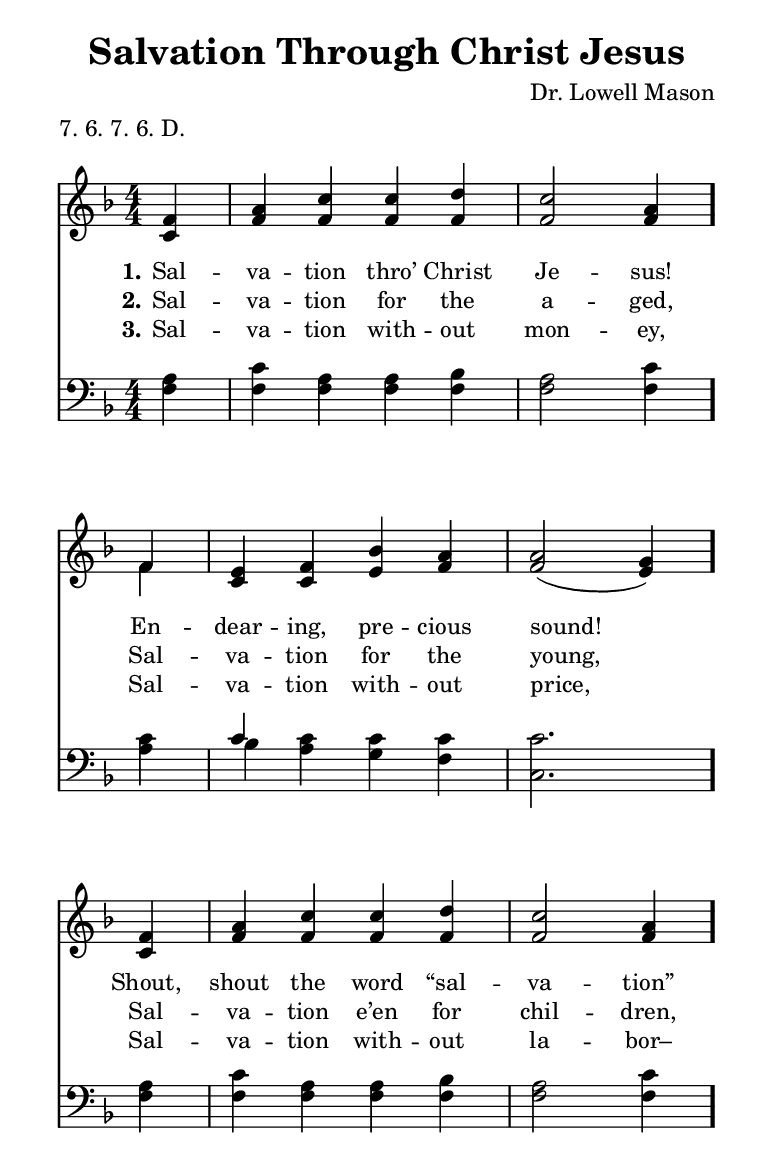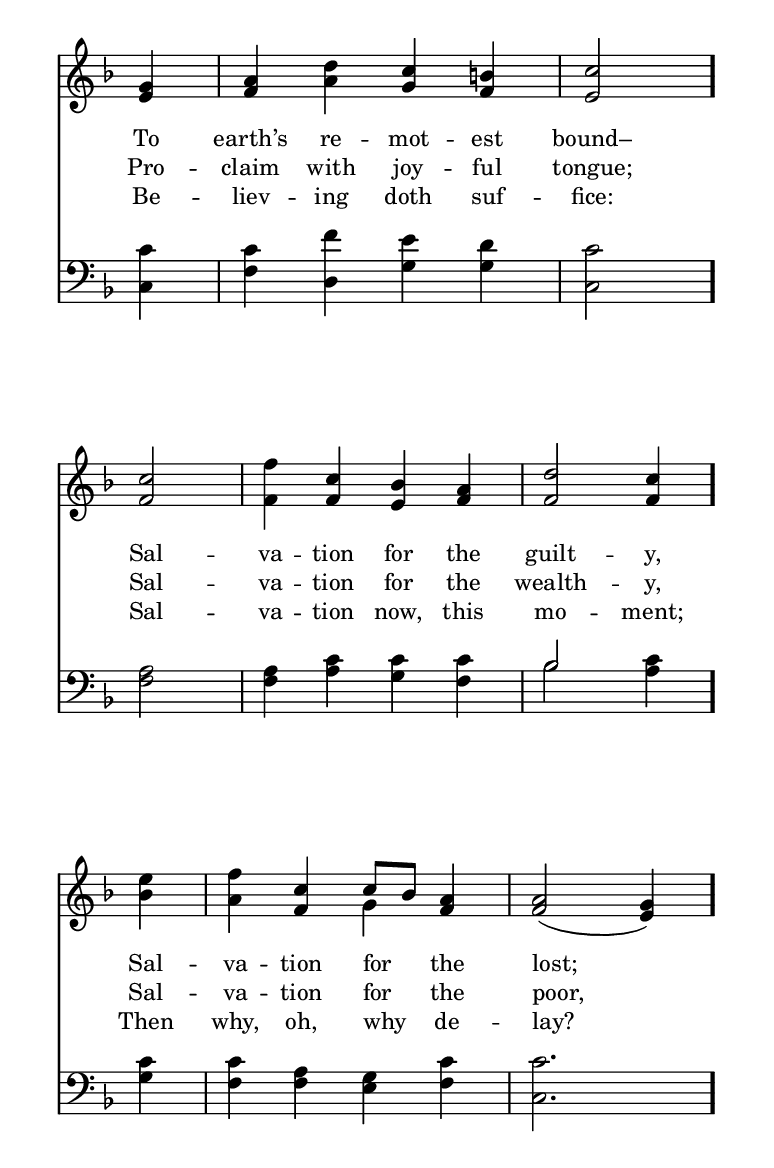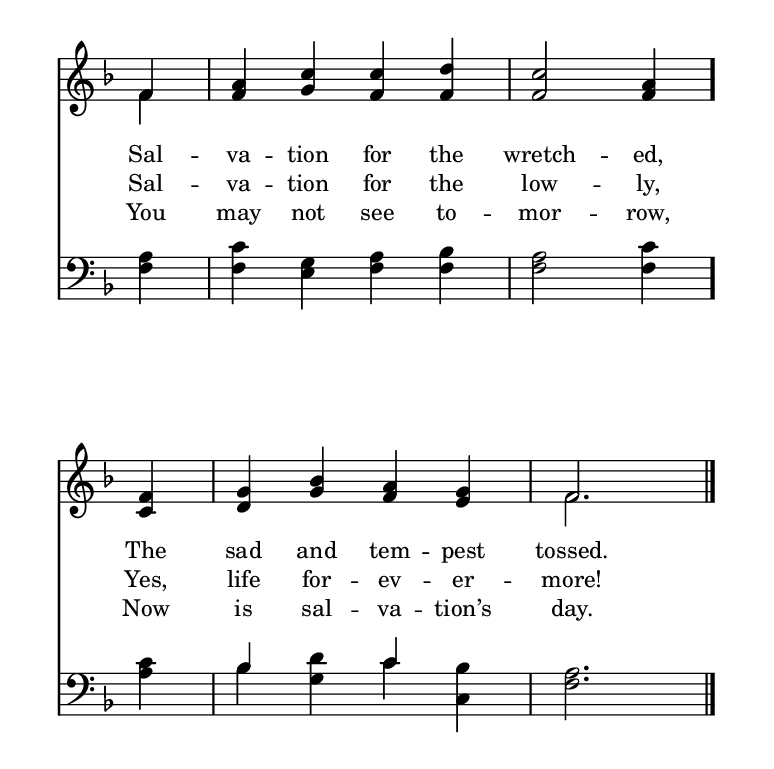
\include "common/global.ily"
\paper {
  \include "common/paper.ily"
  %ragged-bottom = ##t
  %ragged-last-bottom = ##t
  %systems-per-page = ##f
  %page-count = ##f
}

\header{
  %gospel
  hymnnumber = "34"
  title = "Salvation Through Christ Jesus"
  tunename = "Missionary"
  meter = "7. 6. 7. 6. D."
  %poet = ""
  composer = "Dr. Lowell Mason"
  %copyright = ""
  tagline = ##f
}

% for fermata in MIDI
ta = { \tempo 4=90 }
tb = { \tempo 4=45 }

patternAA = { c4 | c4 c4 c4 c4 | c2 c4 }
patternAB = { c2 | c4 c4 c4 c4 | c2 c4 }

patternBA = { c4 | c4 c4 c4 c4 | c2( c4) }
patternBB = { c4 | c4 c4 c4 c4 | c2. }
patternBC = { c4 | c4 c4 c8[ c8] c4 | c2( c4) }
patternBD = { c4 | c4 c4 c4 c4 | c2 }

global = {
  \include "common/overrides.ily"
  \override Staff.TimeSignature.style = #'numbered
  \time 4/4
  \override Score.MetronomeMark.transparent = ##t % hide all fermata changes too
  \ta
  \key f \major
  \partial 4
  \autoBeamOff
}

notesSoprano = {
\global
\relative c' {

  \changePitch \patternAA { f | a c c d     | c a }
  \changePitch \patternBA { f | e f bes a   | a g }
  \changePitch \patternAA { f | a c c d     | c a }
  \changePitch \patternBD { g | a d c b     | c   }

  \changePitch \patternAB { c | f c bes a   | d c }
  \changePitch \patternBC { e | f c c bes a | a g }
  \changePitch \patternAA { f | a c c d     | c a }
  \changePitch \patternBB { f | g bes a g   | f   }

  \bar "|."

}
}

notesAlto = {
\global
\relative e' {

  \changePitch \patternAA { c   | f f f f | f f }
  \changePitch \patternBA { f   | c c e f | f e }
  \changePitch \patternAA { c   | f f f f | f f }
  \changePitch \patternBD { e   | f a g f | e   }

  \changePitch \patternAB { f   | f f e f | f f }
  \changePitch \patternBA { bes | a f g f | f e }
  \changePitch \patternAA { f   | f g f f | f f }
  \changePitch \patternBB { c   | d g f e | f   }

}
}

notesTenor = {
\global
\relative a {

  \changePitch \patternAA { a | c a a bes   | a c   }
  \changePitch \patternBB { c | c c c c     | c     }
  \changePitch \patternAA { a | c a a bes   | a c   }
  \changePitch \patternBD { c | c f e d     | c     }

  \changePitch \patternAB { a | a c c c     | bes c }
  \changePitch \patternBB { c | c a g c     | c     }
  \changePitch \patternAA { a | c g a bes   | a c   }
  \changePitch \patternBB { c | bes d c bes | a     }

}
}

notesBass = {
\global
\relative f {

  \changePitch \patternAA { f | f f f f    | f f   }
  \changePitch \patternBB { a | bes a g f  | c     }
  \changePitch \patternAA { f | f f f f    | f f   }
  \changePitch \patternBD { c | f d g g    | c,    }

  \changePitch \patternAB { f | f a g f    | bes a }
  \changePitch \patternBB { g | f f e f    | c     }
  \changePitch \patternAA { f | f e f f    | f f   }
  \changePitch \patternBB { a | bes g c c, | f     }

}
}

wordsA = \lyricmode {
\set stanza = "1."

Sal -- va -- tion thro’ Christ Je -- sus! \bar "."
En -- dear -- ing, pre -- cious sound! \bar "." \break
Shout, shout the word “sal -- va -- tion” \bar "."
To earth’s re -- mot -- est bound– \bar "." \break
Sal -- va -- tion for the guilt -- y, \bar "."
Sal -- va -- tion for the lost; \bar "." \break
Sal -- va -- tion for the wretch -- ed, \bar "."
The sad and tem -- pest tossed. \bar "." \break

}

wordsB = \lyricmode {
\set stanza = "2."

Sal -- va -- tion for the a -- ged,
Sal -- va -- tion for the young,
Sal -- va -- tion e’en for chil -- dren,
Pro -- claim with joy -- ful tongue;
Sal -- va -- tion for the wealth -- y,
Sal -- va -- tion for the poor,
Sal -- va -- tion for the low -- ly,
Yes, life for -- ev -- er -- more!

}

wordsC = \lyricmode {
\set stanza = "3."

Sal -- va -- tion with -- out mon -- ey,
Sal -- va -- tion with -- out price,
Sal -- va -- tion with -- out la -- bor–
Be -- liev -- ing doth suf -- fice:
Sal -- va -- tion now, this mo -- ment;
Then why, oh, why de -- lay?
You may not see to -- mor -- row,
Now is sal -- va -- tion’s day.

}

\score {
  \context ChoirStaff <<
    \context Staff = upper <<
      \set Staff.autoBeaming = ##f
      \set ChoirStaff.systemStartDelimiter = #'SystemStartBar
      \set ChoirStaff.printPartCombineTexts = ##f
      \partcombine #'(2 . 9) \notesSoprano \notesAlto
      \context NullVoice = sopranos { \voiceOne << \notesSoprano >> }
      \context NullVoice = altos { \voiceTwo << \notesAlto >> }
      \context Lyrics = one   \lyricsto sopranos \wordsA
      \context Lyrics = two   \lyricsto sopranos \wordsB
      \context Lyrics = three \lyricsto sopranos \wordsC
    >>
    \context Staff = men <<
      \set Staff.autoBeaming = ##f
      \clef bass
      \set ChoirStaff.printPartCombineTexts = ##f
      \partcombine #'(2 . 9) \notesTenor \notesBass
      \context NullVoice = tenors { \voiceOne << \notesTenor >> }
      \context NullVoice = basses { \voiceTwo << \notesBass >> }
    >>
  >>
  \layout {
    \include "common/layout.ily"
  }
  \midi{
    \include "common/midi.ily"
  }
}

\version "2.19.49"  % necessary for upgrading to future LilyPond versions.

% vi:set et ts=2 sw=2 ai nocindent syntax=lilypond:
